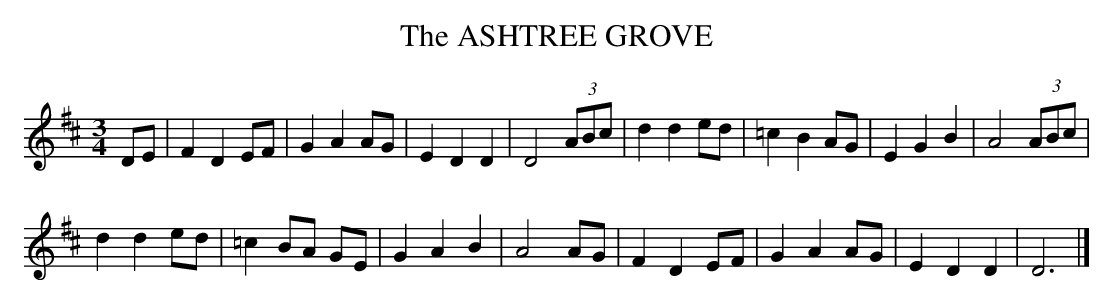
X:1
T:ASHTREE GROVE, The
Y:"slow"
Q:80
M:3/4
L:1/8
K:D
DE|F2D2EF|G2A2AG|E2D2D2|D4 (3ABc|\
d2d2ed|=c2B2AG|E2G2B2|A4 (3ABc|
d2d2ed|=c2BA GE|G2A2B2|A4AG|\
F2D2EF|G2A2AG|E2D2D2|D6|]
